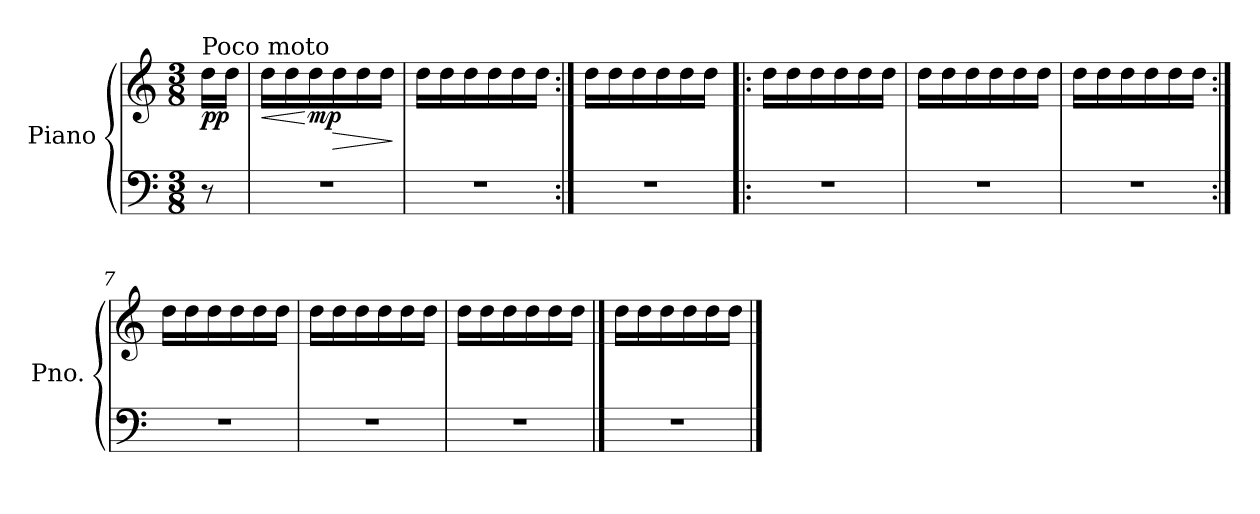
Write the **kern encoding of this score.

**kern	**kern	**dynam
*part1	*part1	*part1
*staff2	*staff1	*staff1/2
*I"Piano	*	*
*I'Pno.	*	*
*clefF4	*clefG2	*
*k[]	*k[]	*
*M3/8	*M3/8	*
*MM60	*MM60	*
=	=	=
!	!LO:TX:a:t=Poco moto	!
!	!	!LO:DY:b
8r	16dd\LL	pp
.	16dd\JJ	.
=1	=1	=1
!	!	!LO:HP:b
4.r	16dd\LL	<
.	16dd\	.
!	!	!LO:DY:n=1:b
.	16dd\	[ mp
!	!	!LO:HP:b
.	16dd\	>
.	16dd\	.
.	16dd\JJ	.
.	.	]
=2	=2	=2
4.r	16dd\LL	.
.	16dd\	.
.	16dd\	.
.	16dd\	.
.	16dd\	.
.	16dd\JJ	.
=3:|!	=3:|!	=3:|!
4.r	16dd\LL	.
.	16dd\	.
.	16dd\	.
.	16dd\	.
.	16dd\	.
.	16dd\JJ	.
=4!|:	=4!|:	=4!|:
4.r	16dd\LL	.
.	16dd\	.
.	16dd\	.
.	16dd\	.
.	16dd\	.
.	16dd\JJ	.
=5	=5	=5
4.r	16dd\LL	.
.	16dd\	.
.	16dd\	.
.	16dd\	.
.	16dd\	.
.	16dd\JJ	.
!!LO:LB:g=z
=6	=6	=6
4.r	16dd\LL	.
.	16dd\	.
.	16dd\	.
.	16dd\	.
.	16dd\	.
.	16dd\JJ	.
=7:|!	=7:|!	=7:|!
4.r	16dd\LL	.
.	16dd\	.
.	16dd\	.
.	16dd\	.
.	16dd\	.
.	16dd\JJ	.
=8	=8	=8
4.r	16dd\LL	.
.	16dd\	.
.	16dd\	.
.	16dd\	.
.	16dd\	.
.	16dd\JJ	.
=9	=9	=9
4.r	16dd\LL	.
.	16dd\	.
.	16dd\	.
.	16dd\	.
.	16dd\	.
.	16dd\JJ	.
==10	==10	==10
4.r	16dd\LL	.
.	16dd\	.
.	16dd\	.
.	16dd\	.
.	16dd\	.
.	16dd\JJ	.
==	==	==
*-	*-	*-
